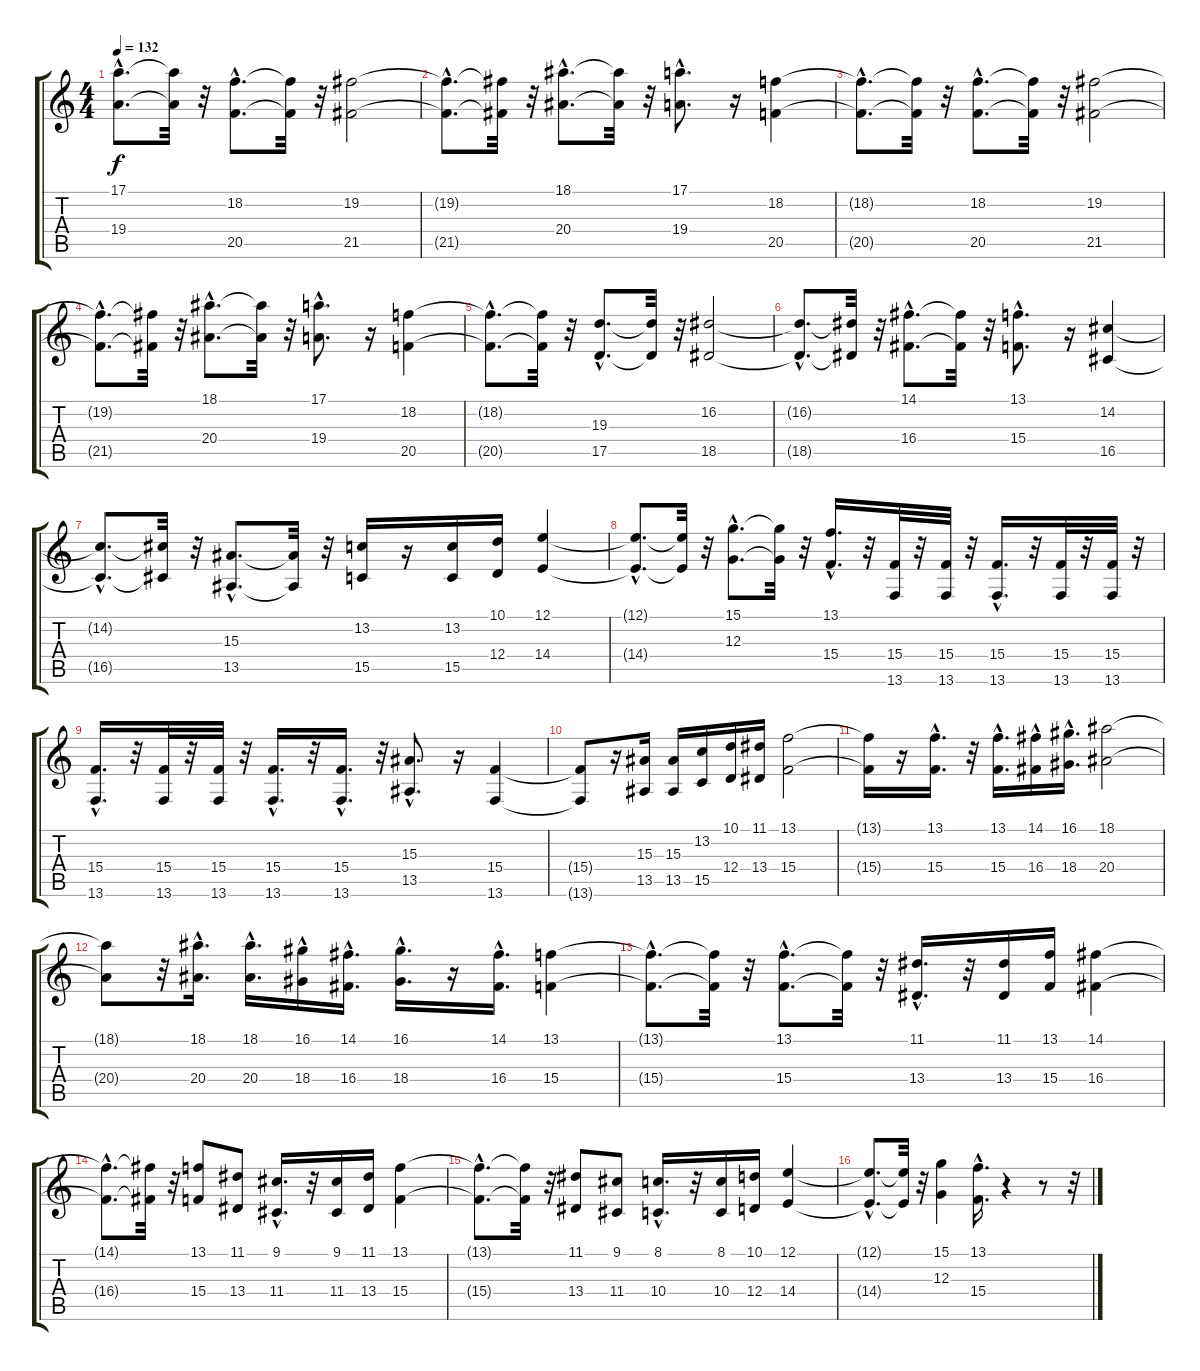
\track ("             Zelda III," "          ") {instrument trombone}
\staff {score tabs}
\tuning (E4 B3 G3 D3 A2 E2) {hide}
\ts (4 4)
\tempo 132
\clef g2
\ks c
(17.1{hac t} 19.4{hac t}).8{d dy f} (17.1{t} 19.4{t}).32 r.32 (18.2{hac} 20.5{hac}).8{d} (18.2{t} 20.5{t}).32 r.32 (19.2 21.5).2 |
(19.2{hac t} 21.5{hac t}).8{d} (19.2{t} 21.5{t}).32 r.32 (18.1{hac} 20.4{hac}).8{d} (18.1{t} 20.4{t}).32 r.32 (17.1{hac} 19.4{hac}).8{d} r.16 (18.2 20.5).4 |
(18.2{hac t} 20.5{hac t}).8{d} (18.2{t} 20.5{t}).32 r.32 (18.2{hac} 20.5{hac}).8{d} (18.2{t} 20.5{t}).32 r.32 (19.2 21.5).2 |
(19.2{hac t} 21.5{hac t}).8{d} (19.2{t} 21.5{t}).32 r.32 (18.1{hac} 20.4{hac}).8{d} (18.1{t} 20.4{t}).32 r.32 (17.1{hac} 19.4{hac}).8{d} r.16 (18.2 20.5).4 |
(18.2{hac t} 20.5{hac t}).8{d} (18.2{t} 20.5{t}).32 r.32 (19.3{hac} 17.5{hac}).8{d} (19.3{t} 17.5{t}).32 r.32 (16.2 18.5).2 |
(16.2{hac t} 18.5{hac t}).8{d} (16.2{t} 18.5{t}).32 r.32 (14.1{hac} 16.4{hac}).8{d} (14.1{t} 16.4{t}).32 r.32 (13.1{hac} 15.4{hac}).8{d} r.16 (14.2 16.5).4 |
(14.2{hac t} 16.5{hac t}).8{d} (14.2{t} 16.5{t}).32 r.32 (15.3{hac} 13.5{hac}).8{d} (15.3{t} 13.5{t}).32 r.32 (13.2 15.5).16 r.16 (13.2 15.5).16 (10.1 12.4).16 (12.1 14.4).4 |
(12.1{hac t} 14.4{hac t}).8{d} (12.1{t} 14.4{t}).32 r.32 (15.1{hac} 12.3{hac}).8{d} (15.1{t} 12.3{t}).32 r.32 (13.1{hac} 15.4{hac}).16{d} r.32 (15.4 13.6).32 r.32 (15.4 13.6).32 r.32 (15.4{hac} 13.6{hac}).16{d} r.32 (15.4 13.6).32 r.32 (15.4 13.6).32 r.32 |
(15.4{hac} 13.6{hac}).16{d} r.32 (15.4 13.6).32 r.32 (15.4 13.6).32 r.32 (15.4{hac} 13.6{hac}).16{d} r.32 (15.4{hac} 13.6{hac}).16{d} r.32 (15.3{hac} 13.5{hac}).8{d volume 12} r.16 (15.4 13.6).4{volume 12} |
(15.4{t} 13.6{t}).8 r.16 (15.3 13.5).16{volume 11} (15.3 13.5).16 (13.2 15.5).16{volume 11} (10.1 12.4).16{volume 11} (11.1 13.4).16{volume 10} (13.1 15.4).2{volume 10} |
(13.1{t} 15.4{t}).16 r.16 (13.1{hac} 15.4{hac}).16{d volume 9} r.32 (13.1{hac} 15.4{hac}).16{d volume 9} (14.1{hac} 16.4{hac}).16{volume 9} (16.1{hac} 18.4{hac}).16{d volume 9} (18.1 20.4).2{volume 9} |
(18.1{t} 20.4{t}).8 r.32 (18.1{hac} 20.4{hac}).16{d volume 8} (18.1{hac} 20.4{hac}).16{d volume 8} (16.1{hac} 18.4{hac}).16{volume 7} (14.1{hac} 16.4{hac}).16{d volume 7} (16.1{hac} 18.4{hac}).16{d volume 7} r.16 (14.1{hac} 16.4{hac}).16{d volume 7} (13.1 15.4).4{volume 7} |
(13.1{hac t} 15.4{hac t}).8{d} (13.1{t} 15.4{t}).32 r.32 (13.1{hac} 15.4{hac}).8{d volume 6} (13.1{t} 15.4{t}).32 r.32 (11.1{hac} 13.4{hac}).16{d volume 5} r.32 (11.1 13.4).16{volume 5} (13.1 15.4).16{volume 5} (14.1 16.4).4{volume 5} |
(14.1{hac t} 16.4{hac t}).8{d} (14.1{t} 16.4{t}).32 r.32 (13.1 15.4).8{volume 4} (11.1 13.4).8{volume 4} (9.1{hac} 11.4{hac}).16{d volume 4} r.32 (9.1 11.4).16{volume 4} (11.1 13.4).16{volume 4} (13.1 15.4).4{volume 3} |
(13.1{hac t} 15.4{hac t}).8{d} (13.1{t} 15.4{t}).32 r.32 (11.1 13.4).8{volume 2} (9.1 11.4).8{volume 2} (8.1{hac} 10.4{hac}).16{d volume 2} r.32 (8.1 10.4).16{volume 2} (10.1 12.4).16 (12.1 14.4).4{volume 2} |
(12.1{hac t} 14.4{hac t}).8{d} (12.1{t} 14.4{t}).32 r.32 (15.1 12.3).4{volume 1} (13.1{hac} 15.4{hac}).16{d volume 0} r.4 r.8 r.32
